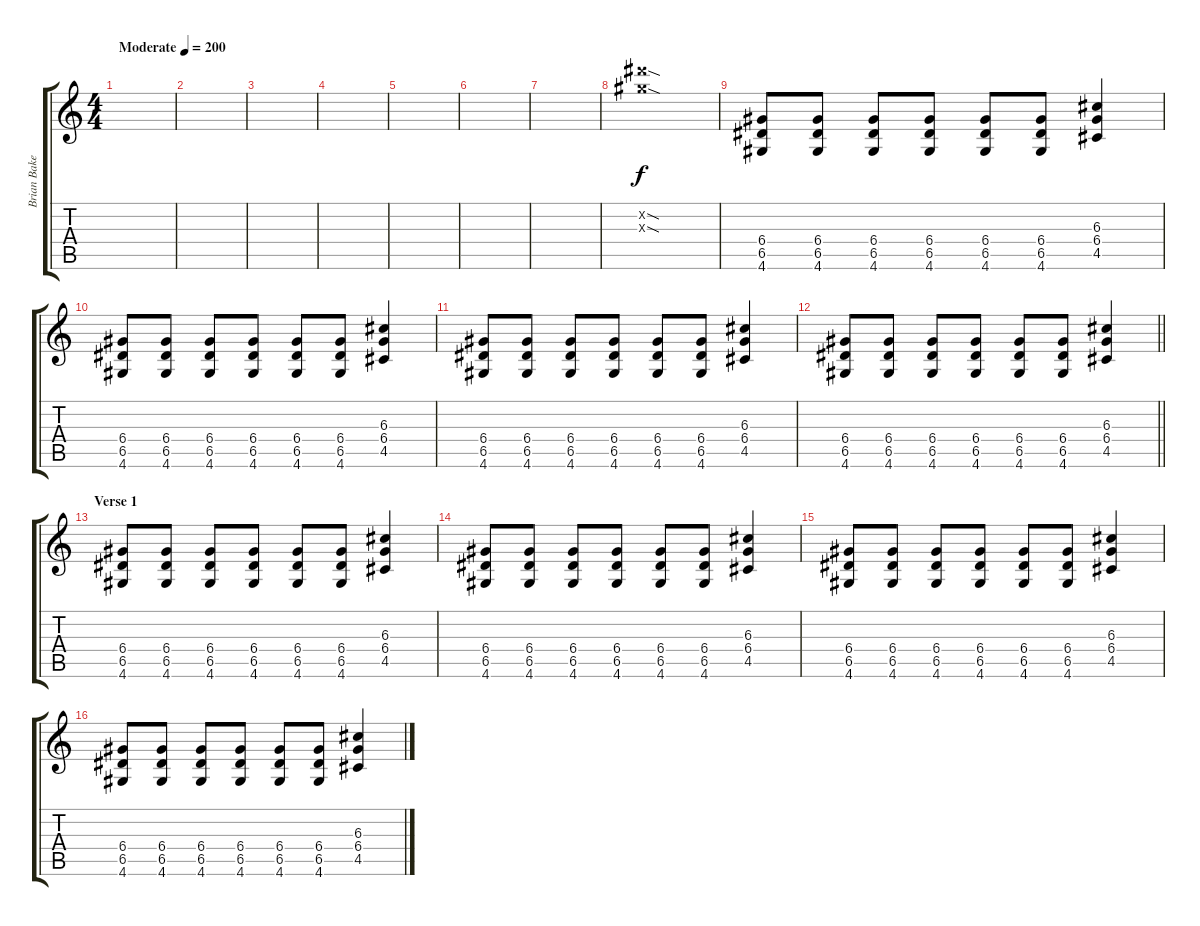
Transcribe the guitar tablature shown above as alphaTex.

\track ("Brian Baker" "Brian Bake") {instrument overdrivenguitar}
\staff {score tabs}
\tuning (E4 B3 G3 D3 A2 E2) {hide}
\ts (4 4)
\tempo (200 "Moderate")
\clef g2
\ks c
|
|
|
|
|
|
|
(16.2{sod x} 13.3{sod x}).1 |
(6.4 6.5 4.6).8 (6.4 6.5 4.6).8 (6.4 6.5 4.6).8 (6.4 6.5 4.6).8 (6.4 6.5 4.6).8 (6.4 6.5 4.6).8 (6.3 6.4 4.5).4 |
(6.4 6.5 4.6).8 (6.4 6.5 4.6).8 (6.4 6.5 4.6).8 (6.4 6.5 4.6).8 (6.4 6.5 4.6).8 (6.4 6.5 4.6).8 (6.3 6.4 4.5).4 |
(6.4 6.5 4.6).8 (6.4 6.5 4.6).8 (6.4 6.5 4.6).8 (6.4 6.5 4.6).8 (6.4 6.5 4.6).8 (6.4 6.5 4.6).8 (6.3 6.4 4.5).4 |
\barLineRight lightlight
(6.4 6.5 4.6).8 (6.4 6.5 4.6).8 (6.4 6.5 4.6).8 (6.4 6.5 4.6).8 (6.4 6.5 4.6).8 (6.4 6.5 4.6).8 (6.3 6.4 4.5).4 |
\section ("" "Verse 1")
(6.4 6.5 4.6).8 (6.4 6.5 4.6).8 (6.4 6.5 4.6).8 (6.4 6.5 4.6).8 (6.4 6.5 4.6).8 (6.4 6.5 4.6).8 (6.3 6.4 4.5).4 |
(6.4 6.5 4.6).8 (6.4 6.5 4.6).8 (6.4 6.5 4.6).8 (6.4 6.5 4.6).8 (6.4 6.5 4.6).8 (6.4 6.5 4.6).8 (6.3 6.4 4.5).4 |
(6.4 6.5 4.6).8 (6.4 6.5 4.6).8 (6.4 6.5 4.6).8 (6.4 6.5 4.6).8 (6.4 6.5 4.6).8 (6.4 6.5 4.6).8 (6.3 6.4 4.5).4 |
(6.4 6.5 4.6).8 (6.4 6.5 4.6).8 (6.4 6.5 4.6).8 (6.4 6.5 4.6).8 (6.4 6.5 4.6).8 (6.4 6.5 4.6).8 (6.3 6.4 4.5).4
